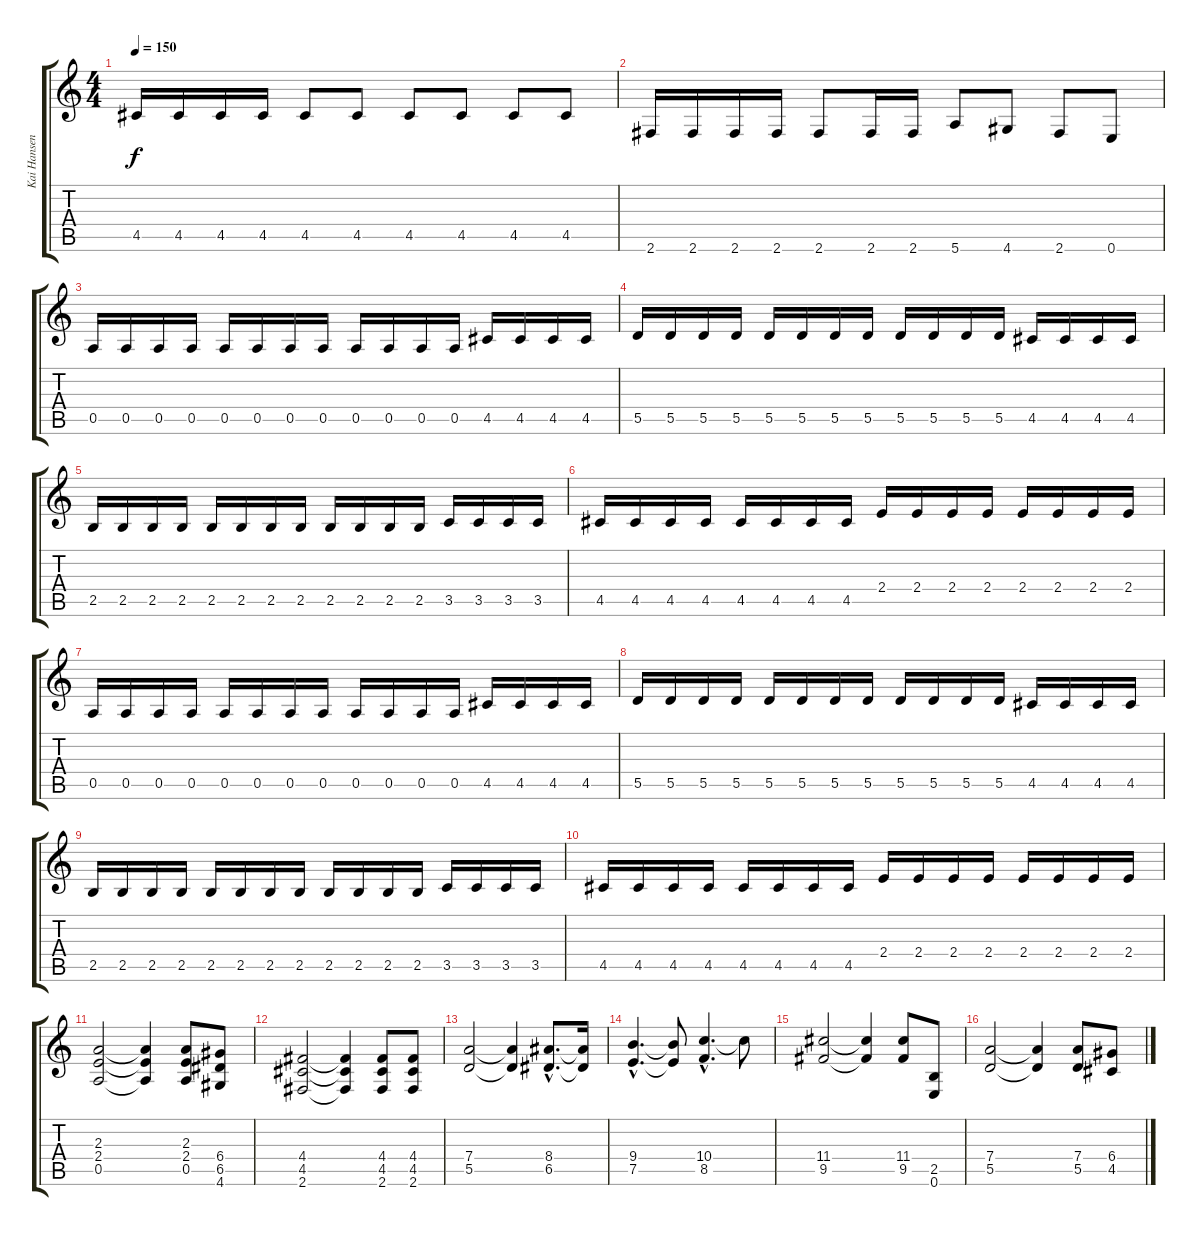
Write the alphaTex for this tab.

\track ("Kai Hansen" "Kai Hansen") {instrument distortionguitar}
\staff {score tabs}
\tuning (E4 B3 G3 D3 A2 E2) {hide}
\ts (4 4)
\tempo 150
\clef g2
\ks c
4.5.16{dy f} 4.5.16 4.5.16 4.5.16 4.5.8 4.5.8 4.5.8 4.5.8 4.5.8 4.5.8 |
2.6.16 2.6.16 2.6.16 2.6.16 2.6.8 2.6.16 2.6.16 5.6.8 4.6.8 2.6.8 0.6.8 |
0.5.16 0.5.16 0.5.16 0.5.16 0.5.16 0.5.16 0.5.16 0.5.16 0.5.16 0.5.16 0.5.16 0.5.16 4.5.16 4.5.16 4.5.16 4.5.16 |
5.5.16 5.5.16 5.5.16 5.5.16 5.5.16 5.5.16 5.5.16 5.5.16 5.5.16 5.5.16 5.5.16 5.5.16 4.5.16 4.5.16 4.5.16 4.5.16 |
2.5.16 2.5.16 2.5.16 2.5.16 2.5.16 2.5.16 2.5.16 2.5.16 2.5.16 2.5.16 2.5.16 2.5.16 3.5.16 3.5.16 3.5.16 3.5.16 |
4.5.16 4.5.16 4.5.16 4.5.16 4.5.16 4.5.16 4.5.16 4.5.16 2.4.16 2.4.16 2.4.16 2.4.16 2.4.16 2.4.16 2.4.16 2.4.16 |
0.5.16 0.5.16 0.5.16 0.5.16 0.5.16 0.5.16 0.5.16 0.5.16 0.5.16 0.5.16 0.5.16 0.5.16 4.5.16 4.5.16 4.5.16 4.5.16 |
5.5.16 5.5.16 5.5.16 5.5.16 5.5.16 5.5.16 5.5.16 5.5.16 5.5.16 5.5.16 5.5.16 5.5.16 4.5.16 4.5.16 4.5.16 4.5.16 |
2.5.16 2.5.16 2.5.16 2.5.16 2.5.16 2.5.16 2.5.16 2.5.16 2.5.16 2.5.16 2.5.16 2.5.16 3.5.16 3.5.16 3.5.16 3.5.16 |
4.5.16 4.5.16 4.5.16 4.5.16 4.5.16 4.5.16 4.5.16 4.5.16 2.4.16 2.4.16 2.4.16 2.4.16 2.4.16 2.4.16 2.4.16 2.4.16 |
(2.3 2.4 0.5).2{instrument distortionguitar} (2.3{t} 2.4{t} 0.5{t}).4 (2.3 2.4 0.5).8 (6.4 6.5 4.6).8 |
(4.4 4.5 2.6).2 (4.4{t} 4.5{t} 2.6{t}).4 (4.4 4.5 2.6).8 (4.4 4.5 2.6).8 |
(7.4 5.5).2 (7.4{t} 5.5{t}).4 (8.4{hac} 6.5{hac}).8{d} (8.4{t} 6.5{t}).16 |
(9.4{hac} 7.5{hac}).4{d} (9.4{t} 7.5{t}).8 (10.4{hac} 8.5{hac}).4{d} 10.4{t}.8 |
(11.4 9.5).2 (11.4{t} 9.5{t}).4 (11.4 9.5).8 (2.5 0.6).8 |
(7.4 5.5).2 (7.4{t} 5.5{t}).4 (7.4 5.5).8 (6.4 4.5).8
